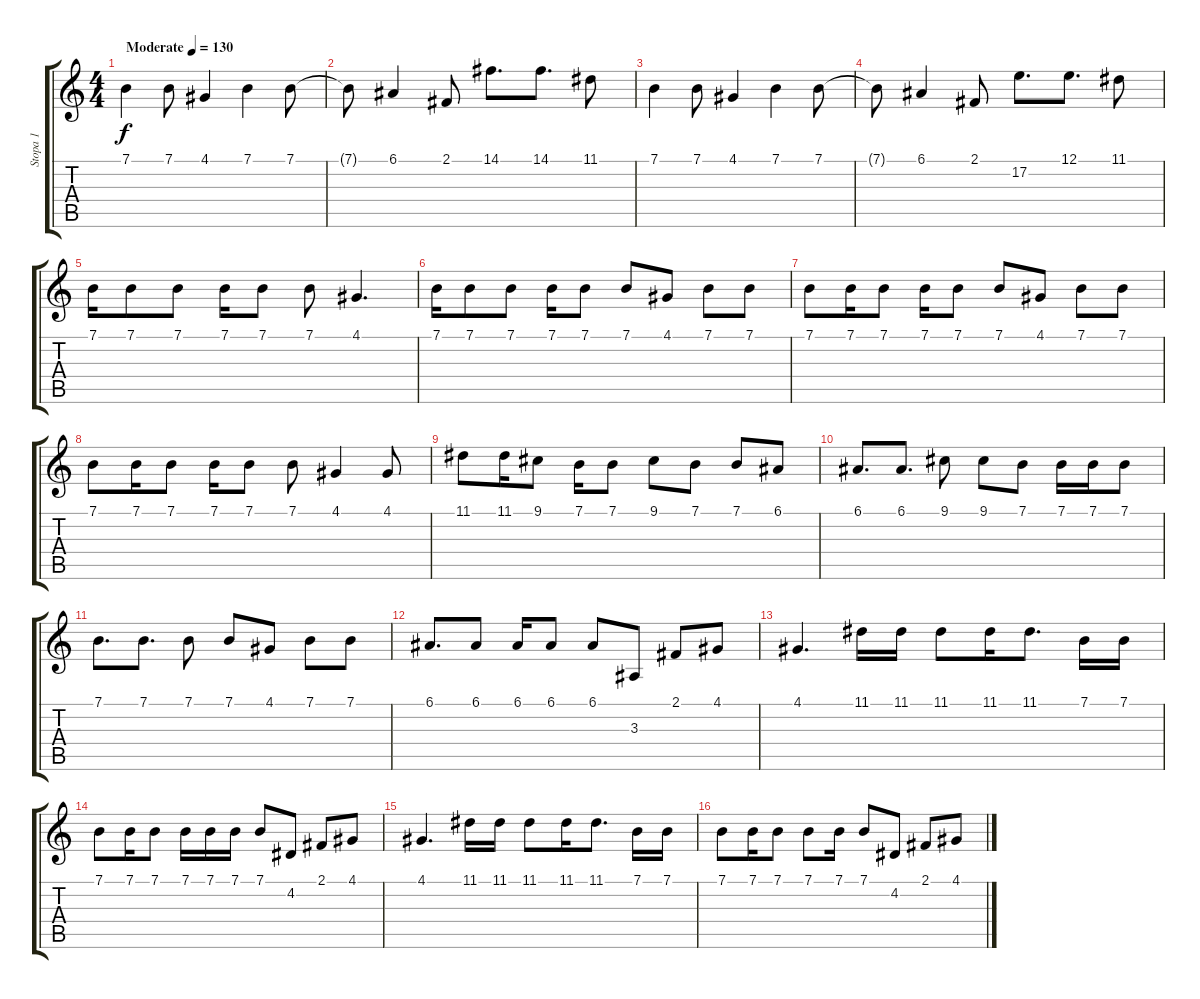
\track ("Stopa 1" "Stopa 1") {instrument acousticgrandpiano}
\staff {score tabs}
\tuning (E4 B3 G3 D3 A2 E2) {hide}
\ts (4 4)
\tempo (130 "Moderate")
\clef g2
\ks c
7.1.4{dy f instrument acousticgrandpiano} 7.1.8 4.1.4 7.1.4 7.1.8 |
7.1{t}.8 6.1.4 2.1.8 14.1.8{d} 14.1.8{d} 11.1.8 |
7.1.4 7.1.8 4.1.4 7.1.4 7.1.8 |
7.1{t}.8 6.1.4 2.1.8 17.2.8{d} 12.1.8{d} 11.1.8 |
7.1.16 7.1.8 7.1.8 7.1.16 7.1.8 7.1.8 4.1.4{d} |
7.1.16 7.1.8 7.1.8 7.1.16 7.1.8 7.1.8 4.1.8 7.1.8 7.1.8 |
7.1.8 7.1.16 7.1.8 7.1.16 7.1.8 7.1.8 4.1.8 7.1.8 7.1.8 |
7.1.8 7.1.16 7.1.8 7.1.16 7.1.8 7.1.8 4.1.4 4.1.8 |
11.1.8 11.1.16 9.1.8 7.1.16 7.1.8 9.1.8 7.1.8 7.1.8 6.1.8 |
6.1.8{d} 6.1.8{d} 9.1.8 9.1.8 7.1.8 7.1.16 7.1.16 7.1.8 |
7.1.8{d} 7.1.8{d} 7.1.8 7.1.8 4.1.8 7.1.8 7.1.8 |
6.1.8{d} 6.1.8 6.1.16 6.1.8 6.1.8 3.3.8 2.1.8 4.1.8 |
4.1.4{d} 11.1.16 11.1.16 11.1.8 11.1.16 11.1.8{d} 7.1.16 7.1.16 |
7.1.8 7.1.16 7.1.8 7.1.16 7.1.16 7.1.16 7.1.8 4.2.8 2.1.8 4.1.8 |
4.1.4{d} 11.1.16 11.1.16 11.1.8 11.1.16 11.1.8{d} 7.1.16 7.1.16 |
7.1.8 7.1.16 7.1.8 7.1.8 7.1.16 7.1.8 4.2.8 2.1.8 4.1.8
